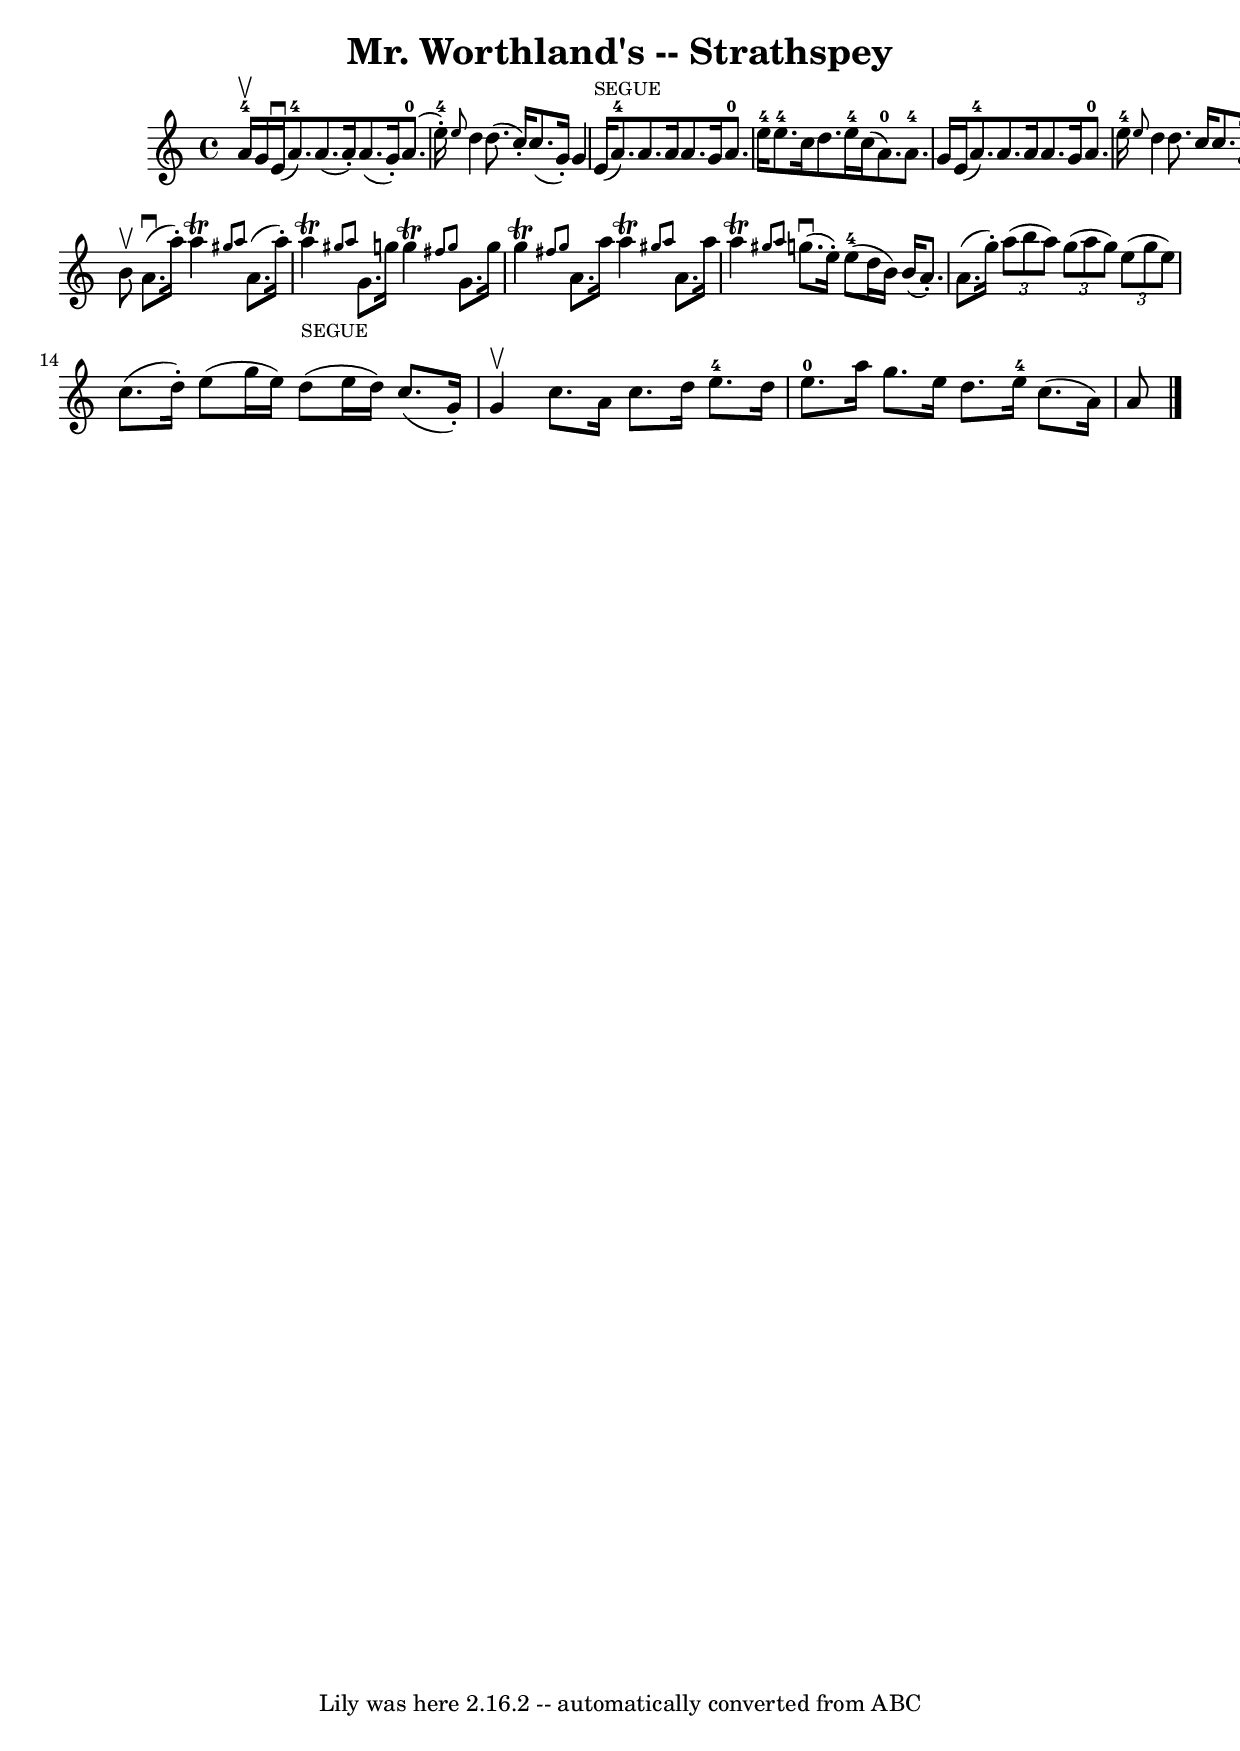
\version "2.16.2"
\include "Mammoth.ily"
\header {
  %% book = "Ryan's Mammoth Collection"
  crossRefNumber = "1"
  footnotes = "\\\\161 959"
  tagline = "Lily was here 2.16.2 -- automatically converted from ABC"
  title = "Mr. Worthland's -- Strathspey"

}
voicedefault =  {


  \override Staff.TimeSignature #'style = #'C
  \time 4/4 
  \key a \minor
  a'16-4^\upbow g'16  |
  e'16 ^\downbow(a'8.-4) a'8. (a'16 -.) a'8. (g'16 -.) a'8. 
  -0(e''16-4-.)   |
  \grace { e''8  
	 } d''4 d''8. (
  c''16 -.) c''8. (g'16 -.) g'4    |
  e'16^\segue(
  a'8.-4) a'8. a'16 a'8. g'16 a'8.-0 e''16-4   
  |
  e''8.-4 c''16 d''8. e''16-4 c''16 (a'8.-0) 
  a'8.-4 g'16    |
  e'16 (a'8.-4) a'8. a'16 a'8. 
  g'16 a'8.-0 e''16-4   |
  \grace { e''8  
	 } d''4    
  d''8. c''16 c''8. g'16 g'4    |
  e'16 (a'8.-4)   
  a'8. a'16 a'8. g'16 a'8.-0 e''16-4   |
  e''8. 
  -4 c''16 d''8. e''16-4 c''16 (a'8.) a'4    \bar "|."     
  b'8^\upbow |
  a'8.^\downbow(a''16 -.) a''4^\trill \grace {  
    gis''8 a''8  
  } a'8. (a''16 -.) a''4_\segue^\trill \grace {    
    gis''!8 a''8  
  }   |
  g'8. g''16 g''4^\trill \grace {    
    fis''8 g''8  
  } g'8. g''16 g''4^\trill \grace { fis''!8 g''8  

				  }   |
  a'8. a''16 a''4^\trill \grace { gis''8 a''8  
				}   
  a'8. a''16 a''4^\trill \grace { gis''!8 a''8  
				}   |
  
  g''8.^\downbow(e''16 -.) e''8-4(d''16 b'16) b'16 (
  a'8. -.) a'8. (g''16 -.)   |
  \times 2/3 { a''8 (b''8   
	       a''8) 
	     }   \times 2/3 { g''8 (a''8 g''8) 
			    }   \times 2/3 { e''8 
					     (g''8 e''8) 
					   } c''8. (d''16 -.)   |
  e''8 (g''16    
  e''16) d''8 (e''16 d''16) c''8. (g'16 -.) g'4^\upbow   
  |
  c''8. a'16 c''8. d''16 e''8.-4 d''16 e''8. 
  -0 a''16    |
  g''8. e''16 d''8. e''16-4 c''8. (
  a'16) a'8    \bar "|."   

}

\score{
  <<

    \context Staff="default"
    {
      \voicedefault 
      
    }

  >>
  \layout {
    
  }
  \midi {
  }

}
